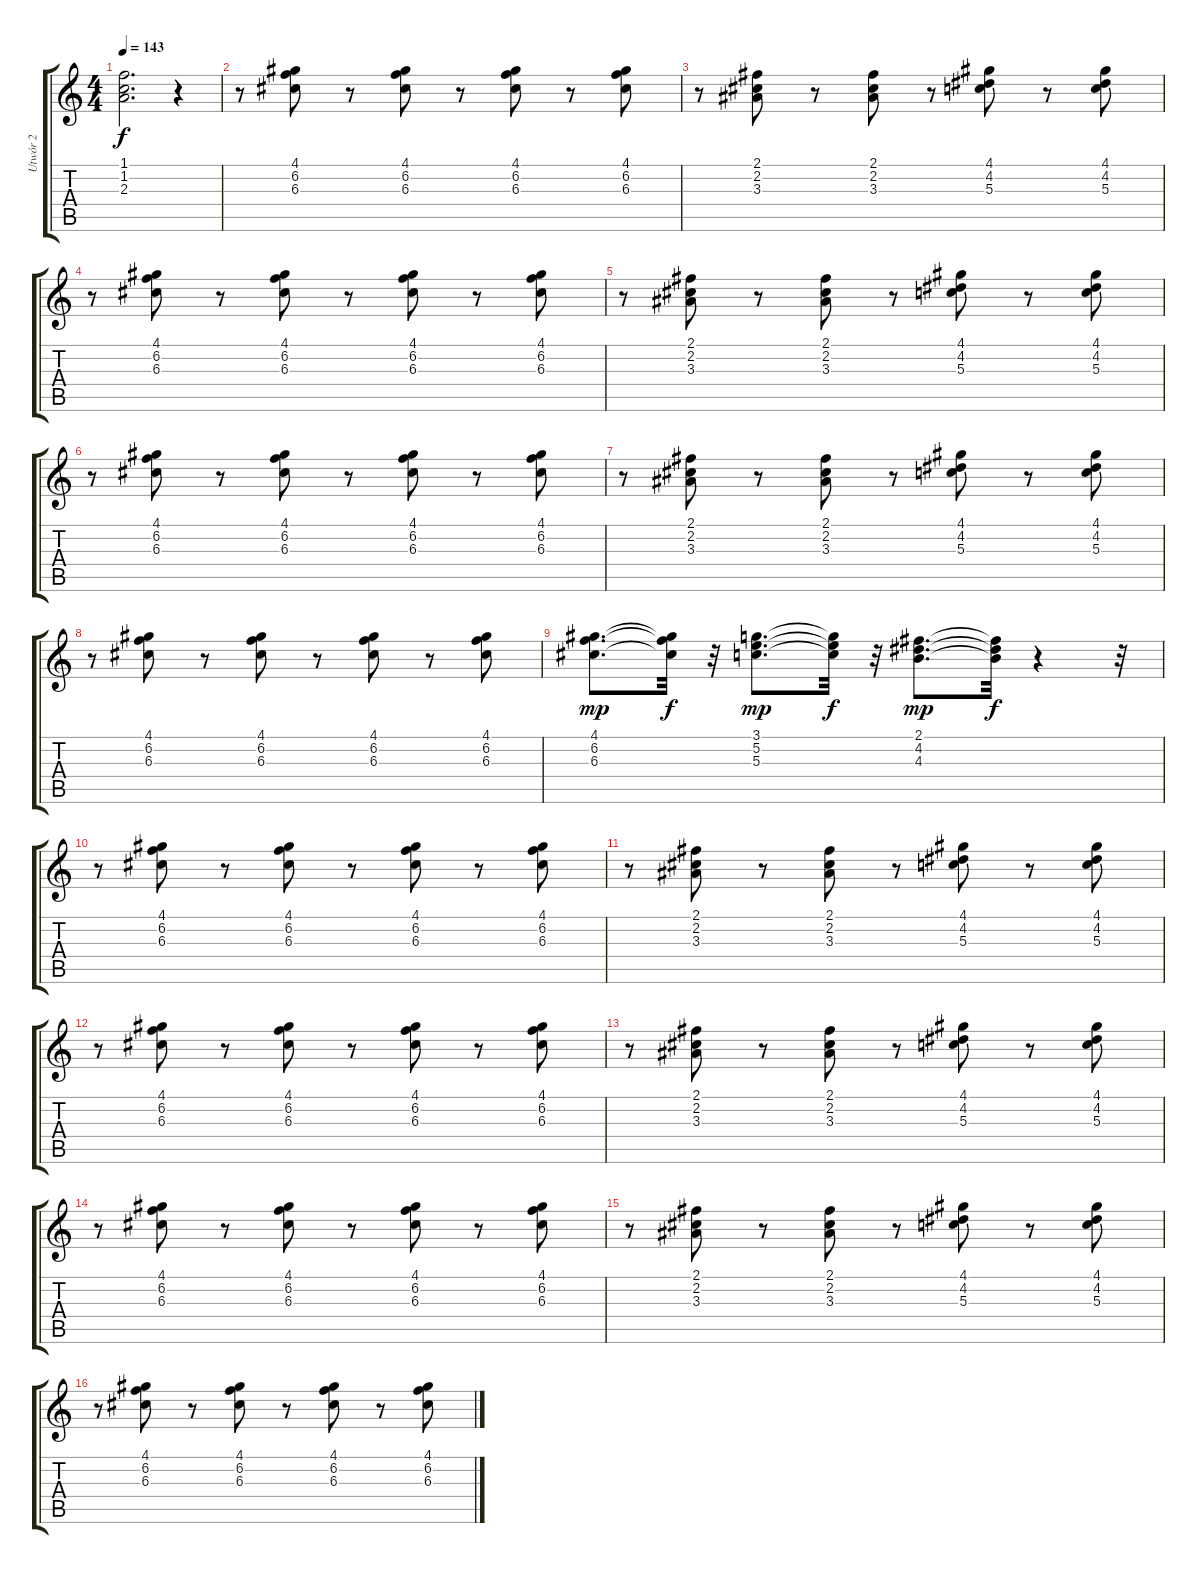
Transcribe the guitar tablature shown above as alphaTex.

\track ("Utwór 2" "Utwór 2") {instrument electricguitarclean}
\staff {score tabs}
\tuning (E4 B3 G3 D3 A2 E2) {hide}
\ts (4 4)
\tempo 143
\clef g2
\ks c
(1.1{t} 1.2{t} 2.3{t}).2{d dy f} r.4 |
r.8 (4.1 6.2 6.3).8 r.8 (4.1 6.2 6.3).8 r.8 (4.1 6.2 6.3).8 r.8 (4.1 6.2 6.3).8 |
r.8 (2.1 2.2 3.3).8 r.8 (2.1 2.2 3.3).8 r.8 (4.1 4.2 5.3).8 r.8 (4.1 4.2 5.3).8 |
r.8 (4.1 6.2 6.3).8 r.8 (4.1 6.2 6.3).8 r.8 (4.1 6.2 6.3).8 r.8 (4.1 6.2 6.3).8 |
r.8 (2.1 2.2 3.3).8 r.8 (2.1 2.2 3.3).8 r.8 (4.1 4.2 5.3).8 r.8 (4.1 4.2 5.3).8 |
r.8 (4.1 6.2 6.3).8 r.8 (4.1 6.2 6.3).8 r.8 (4.1 6.2 6.3).8 r.8 (4.1 6.2 6.3).8 |
r.8 (2.1 2.2 3.3).8 r.8 (2.1 2.2 3.3).8 r.8 (4.1 4.2 5.3).8 r.8 (4.1 4.2 5.3).8 |
r.8 (4.1 6.2 6.3).8 r.8 (4.1 6.2 6.3).8 r.8 (4.1 6.2 6.3).8 r.8 (4.1 6.2 6.3).8 |
(4.1 6.2 6.3).8{d dy mp} (4.1{t} 6.2{t} 6.3{t}).32{dy f} r.32 (3.1 5.2 5.3).8{d dy mp} (3.1{t} 5.2{t} 5.3{t}).32{dy f} r.32 (2.1 4.2 4.3).8{d dy mp} (2.1{t} 4.2{t} 4.3{t}).32{dy f} r.4 r.32 |
r.8 (4.1 6.2 6.3).8 r.8 (4.1 6.2 6.3).8 r.8 (4.1 6.2 6.3).8 r.8 (4.1 6.2 6.3).8 |
r.8 (2.1 2.2 3.3).8 r.8 (2.1 2.2 3.3).8 r.8 (4.1 4.2 5.3).8 r.8 (4.1 4.2 5.3).8 |
r.8 (4.1 6.2 6.3).8 r.8 (4.1 6.2 6.3).8 r.8 (4.1 6.2 6.3).8 r.8 (4.1 6.2 6.3).8 |
r.8 (2.1 2.2 3.3).8 r.8 (2.1 2.2 3.3).8 r.8 (4.1 4.2 5.3).8 r.8 (4.1 4.2 5.3).8 |
r.8 (4.1 6.2 6.3).8 r.8 (4.1 6.2 6.3).8 r.8 (4.1 6.2 6.3).8 r.8 (4.1 6.2 6.3).8 |
r.8 (2.1 2.2 3.3).8 r.8 (2.1 2.2 3.3).8 r.8 (4.1 4.2 5.3).8 r.8 (4.1 4.2 5.3).8 |
r.8 (4.1 6.2 6.3).8 r.8 (4.1 6.2 6.3).8 r.8 (4.1 6.2 6.3).8 r.8 (4.1 6.2 6.3).8
